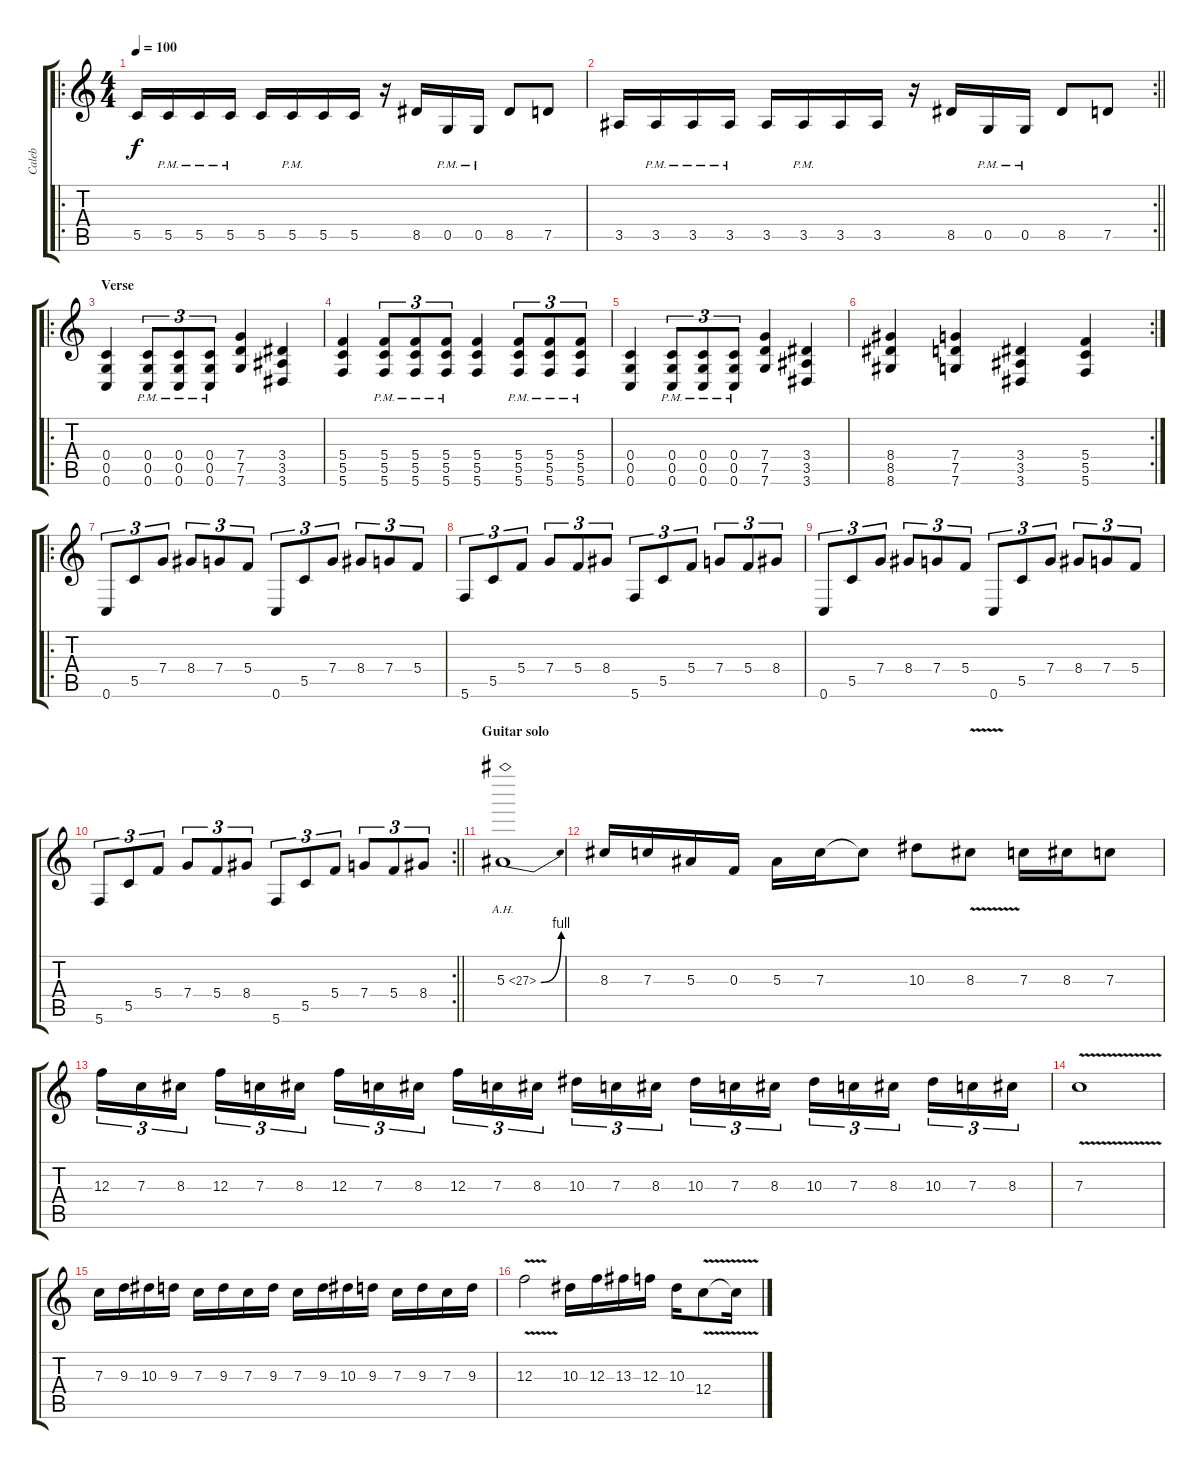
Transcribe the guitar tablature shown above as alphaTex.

\track ("Caleb" "Caleb") {instrument distortionguitar}
\staff {score tabs}
\tuning (D4 A3 F3 C3 G2 C2) {hide}
\ro
\ts (4 4)
\tempo 100
\clef g2
\ks c
5.5.16{dy f} 5.5{pm}.16 5.5{pm}.16 5.5{pm}.16 5.5.16 5.5{pm}.16 5.5.16 5.5.16 r.16 8.5.16 0.5{pm}.16 0.5{pm}.16 8.5.8 7.5.8 |
\rc 2
\barLineRight lightlight
3.5.16 3.5{pm}.16 3.5{pm}.16 3.5{pm}.16 3.5.16 3.5{pm}.16 3.5.16 3.5.16 r.16 8.5.16 0.5{pm}.16 0.5{pm}.16 8.5.8 7.5.8 |
\ro
\section ("" "Verse")
(0.4 0.5 0.6).4 (0.4{pm} 0.5{pm} 0.6{pm}).8{tu (3 2)} (0.4{pm} 0.5{pm} 0.6{pm}).8{tu (3 2)} (0.4{pm} 0.5{pm} 0.6{pm}).8{tu (3 2)} (7.4 7.5 7.6).4 (3.4 3.5 3.6).4 |
(5.4 5.5 5.6).4 (5.4{pm} 5.5{pm} 5.6{pm}).8{tu (3 2)} (5.4{pm} 5.5{pm} 5.6{pm}).8{tu (3 2)} (5.4{pm} 5.5{pm} 5.6{pm}).8{tu (3 2)} (5.4 5.5 5.6).4 (5.4{pm} 5.5{pm} 5.6{pm}).8{tu (3 2)} (5.4{pm} 5.5{pm} 5.6{pm}).8{tu (3 2)} (5.4{pm} 5.5{pm} 5.6{pm}).8{tu (3 2)} |
(0.4 0.5 0.6).4 (0.4{pm} 0.5{pm} 0.6{pm}).8{tu (3 2)} (0.4{pm} 0.5{pm} 0.6{pm}).8{tu (3 2)} (0.4{pm} 0.5{pm} 0.6{pm}).8{tu (3 2)} (7.4 7.5 7.6).4 (3.4 3.5 3.6).4 |
\rc 2
(8.4 8.5 8.6).4 (7.4 7.5 7.6).4 (3.4 3.5 3.6).4 (5.4 5.5 5.6).4 |
\ro
0.6.8{tu (3 2)} 5.5.8{tu (3 2)} 7.4.8{tu (3 2)} 8.4.8{tu (3 2)} 7.4.8{tu (3 2)} 5.4.8{tu (3 2)} 0.6.8{tu (3 2)} 5.5.8{tu (3 2)} 7.4.8{tu (3 2)} 8.4.8{tu (3 2)} 7.4.8{tu (3 2)} 5.4.8{tu (3 2)} |
5.6.8{tu (3 2)} 5.5.8{tu (3 2)} 5.4.8{tu (3 2)} 7.4.8{tu (3 2)} 5.4.8{tu (3 2)} 8.4.8{tu (3 2)} 5.6.8{tu (3 2)} 5.5.8{tu (3 2)} 5.4.8{tu (3 2)} 7.4.8{tu (3 2)} 5.4.8{tu (3 2)} 8.4.8{tu (3 2)} |
0.6.8{tu (3 2)} 5.5.8{tu (3 2)} 7.4.8{tu (3 2)} 8.4.8{tu (3 2)} 7.4.8{tu (3 2)} 5.4.8{tu (3 2)} 0.6.8{tu (3 2)} 5.5.8{tu (3 2)} 7.4.8{tu (3 2)} 8.4.8{tu (3 2)} 7.4.8{tu (3 2)} 5.4.8{tu (3 2)} |
\rc 2
\barLineRight lightlight
5.6.8{tu (3 2)} 5.5.8{tu (3 2)} 5.4.8{tu (3 2)} 7.4.8{tu (3 2)} 5.4.8{tu (3 2)} 8.4.8{tu (3 2)} 5.6.8{tu (3 2)} 5.5.8{tu (3 2)} 5.4.8{tu (3 2)} 7.4.8{tu (3 2)} 5.4.8{tu (3 2)} 8.4.8{tu (3 2)} |
\section ("" "Guitar solo")
5.3{be (bend 0 0 60 4) ah 22}.1 |
8.3.16 7.3.16 5.3.16 0.3.16 5.3.16 7.3.16 7.3{t}.8 10.3.8 8.3{v}.8 7.3.16 8.3.16 7.3.8 |
12.3.16{tu (3 2)} 7.3.16{tu (3 2)} 8.3.16{tu (3 2) beam splitsecondary} 12.3.16{tu (3 2)} 7.3.16{tu (3 2)} 8.3.16{tu (3 2)} 12.3.16{tu (3 2)} 7.3.16{tu (3 2)} 8.3.16{tu (3 2) beam splitsecondary} 12.3.16{tu (3 2)} 7.3.16{tu (3 2)} 8.3.16{tu (3 2)} 10.3.16{tu (3 2)} 7.3.16{tu (3 2)} 8.3.16{tu (3 2) beam splitsecondary} 10.3.16{tu (3 2)} 7.3.16{tu (3 2)} 8.3.16{tu (3 2)} 10.3.16{tu (3 2)} 7.3.16{tu (3 2)} 8.3.16{tu (3 2) beam splitsecondary} 10.3.16{tu (3 2)} 7.3.16{tu (3 2)} 8.3.16{tu (3 2)} |
7.3{v}.1 |
7.3.16 9.3.16 10.3.16 9.3.16 7.3.16 9.3.16 7.3.16 9.3.16 7.3.16 9.3.16 10.3.16 9.3.16 7.3.16 9.3.16 7.3.16 9.3.16 |
12.3{v}.2 10.3.16 12.3.16 13.3.16 12.3.16 10.3.16 12.4{v}.8 12.4{t}.16
